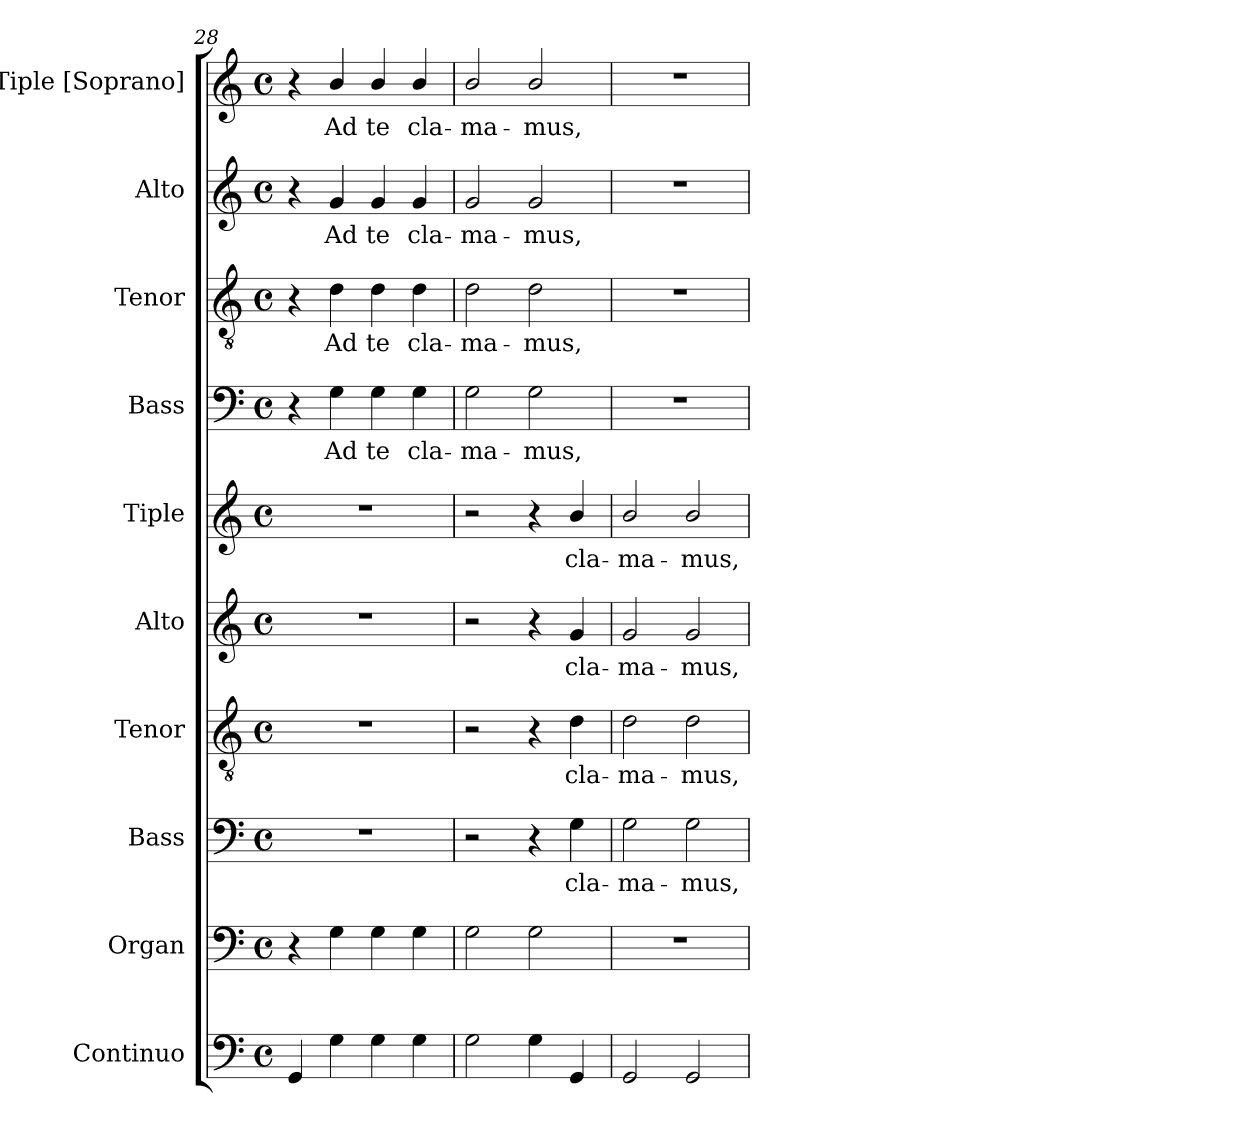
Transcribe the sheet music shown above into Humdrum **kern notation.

**kern	**kern	**kern	**text	**kern	**text	**kern	**text	**kern	**text	**kern	**text	**kern	**text	**kern	**text	**kern	**text
*part10	*part9	*part8	*part8	*part7	*part7	*part6	*part6	*part5	*part5	*part4	*part4	*part3	*part3	*part2	*part2	*part1	*part1
*staff10	*staff9	*staff8	*staff8	*staff7	*staff7	*staff6	*staff6	*staff5	*staff5	*staff4	*staff4	*staff3	*staff3	*staff2	*staff2	*staff1	*staff1
*I"Continuo	*I"Organ	*I"Bass	*	*I"Tenor	*	*I"Alto	*	*I"Tiple	*	*I"Bass	*	*I"Tenor	*	*I"Alto	*	*I"Tiple [Soprano]	*
*I'Cont.	*I'Org.	*I'B.	*	*I'T.	*	*I'A.	*	*	*	*I'B.	*	*I'T.	*	*I'A.	*	*I'S.	*
*clefF4	*clefF4	*clefF4	*	*clefGv2	*	*clefG2	*	*clefG2	*	*clefF4	*	*clefGv2	*	*clefG2	*	*clefG2	*
*	*	*	*	*ITrd7c12	*	*	*	*	*	*	*	*ITrd7c12	*	*	*	*	*
*k[]	*k[]	*k[]	*	*k[]	*	*k[]	*	*k[]	*	*k[]	*	*k[]	*	*k[]	*	*k[]	*
*C:	*C:	*C:	*	*C:	*	*C:	*	*C:	*	*C:	*	*C:	*	*C:	*	*C:	*
*M4/4	*M4/4	*M4/4	*	*M4/4	*	*M4/4	*	*M4/4	*	*M4/4	*	*M4/4	*	*M4/4	*	*M4/4	*
*met(c)	*met(c)	*met(c)	*	*met(c)	*	*met(c)	*	*met(c)	*	*met(c)	*	*met(c)	*	*met(c)	*	*met(c)	*
=28	=28	=28	=28	=28	=28	=28	=28	=28	=28	=28	=28	=28	=28	=28	=28	=28	=28
4GGi/	4r	1r	.	1r	.	1r	.	1r	.	4r	.	4r	.	4r	.	4r	.
!	!	!	!	!	!	!	!	!	!	!	!LO:LY:b:color=#000000	!	!	!	!	!	!
!	!	!	!	!	!	!	!	!	!	!	!	!	!LO:LY:b:color=#000000	!	!	!	!
!	!	!	!	!	!	!	!	!	!	!	!	!	!	!	!LO:LY:b:color=#000000	!	!
!	!	!	!	!	!	!	!	!	!	!	!	!	!	!	!	!	!LO:LY:b:color=#000000
4Gi\	4Gi\	.	.	.	.	.	.	.	.	4Gi\	Ad	4Di\	Ad	4gi/	Ad	4bi/	Ad
!	!	!	!	!	!	!	!	!	!	!	!LO:LY:b:color=#000000	!	!	!	!	!	!
!	!	!	!	!	!	!	!	!	!	!	!	!	!LO:LY:b:color=#000000	!	!	!	!
!	!	!	!	!	!	!	!	!	!	!	!	!	!	!	!LO:LY:b:color=#000000	!	!
!	!	!	!	!	!	!	!	!	!	!	!	!	!	!	!	!	!LO:LY:b:color=#000000
4Gi\	4Gi\	.	.	.	.	.	.	.	.	4Gi\	te	4Di\	te	4gi/	te	4bi/	te
!	!	!	!	!	!	!	!	!	!	!	!LO:LY:b:color=#000000	!	!	!	!	!	!
!	!	!	!	!	!	!	!	!	!	!	!	!	!LO:LY:b:color=#000000	!	!	!	!
!	!	!	!	!	!	!	!	!	!	!	!	!	!	!	!LO:LY:b:color=#000000	!	!
!	!	!	!	!	!	!	!	!	!	!	!	!	!	!	!	!	!LO:LY:b:color=#000000
4Gi\	4Gi\	.	.	.	.	.	.	.	.	4Gi\	cla-	4Di\	cla-	4gi/	cla-	4bi/	cla-
=29	=29	=29	=29	=29	=29	=29	=29	=29	=29	=29	=29	=29	=29	=29	=29	=29	=29
!	!	!	!	!	!	!	!	!	!	!	!LO:LY:b:color=#000000	!	!	!	!	!	!
!	!	!	!	!	!	!	!	!	!	!	!	!	!LO:LY:b:color=#000000	!	!	!	!
!	!	!	!	!	!	!	!	!	!	!	!	!	!	!	!LO:LY:b:color=#000000	!	!
!	!	!	!	!	!	!	!	!	!	!	!	!	!	!	!	!	!LO:LY:b:color=#000000
2Gi\	2Gi\	2r	.	2r	.	2r	.	2r	.	2Gi\	-ma-	2Di\	-ma-	2gi/	-ma-	2bi/	-ma-
!	!	!	!	!	!	!	!	!	!	!	!LO:LY:b:color=#000000	!	!	!	!	!	!
!	!	!	!	!	!	!	!	!	!	!	!	!	!LO:LY:b:color=#000000	!	!	!	!
!	!	!	!	!	!	!	!	!	!	!	!	!	!	!	!LO:LY:b:color=#000000	!	!
!	!	!	!	!	!	!	!	!	!	!	!	!	!	!	!	!	!LO:LY:b:color=#000000
4Gi\	2Gi\	4r	.	4r	.	4r	.	4r	.	2Gi\	-mus,	2Di\	-mus,	2gi/	-mus,	2bi/	-mus,
!	!	!	!LO:LY:b:color=#000000	!	!	!	!	!	!	!	!	!	!	!	!	!	!
!	!	!	!	!	!LO:LY:b:color=#000000	!	!	!	!	!	!	!	!	!	!	!	!
!	!	!	!	!	!	!	!LO:LY:b:color=#000000	!	!	!	!	!	!	!	!	!	!
!	!	!	!	!	!	!	!	!	!LO:LY:b:color=#000000	!	!	!	!	!	!	!	!
4GGi/	.	4Gi\	cla-	4Di\	cla-	4gi/	cla-	4bi/	cla-	.	.	.	.	.	.	.	.
=30	=30	=30	=30	=30	=30	=30	=30	=30	=30	=30	=30	=30	=30	=30	=30	=30	=30
!	!	!	!LO:LY:b:color=#000000	!	!	!	!	!	!	!	!	!	!	!	!	!	!
!	!	!	!	!	!LO:LY:b:color=#000000	!	!	!	!	!	!	!	!	!	!	!	!
!	!	!	!	!	!	!	!LO:LY:b:color=#000000	!	!	!	!	!	!	!	!	!	!
!	!	!	!	!	!	!	!	!	!LO:LY:b:color=#000000	!	!	!	!	!	!	!	!
2GGi/	1r	2Gi\	-ma-	2Di\	-ma-	2gi/	-ma-	2bi/	-ma-	1r	.	1r	.	1r	.	1r	.
!	!	!	!LO:LY:b:color=#000000	!	!	!	!	!	!	!	!	!	!	!	!	!	!
!	!	!	!	!	!LO:LY:b:color=#000000	!	!	!	!	!	!	!	!	!	!	!	!
!	!	!	!	!	!	!	!LO:LY:b:color=#000000	!	!	!	!	!	!	!	!	!	!
!	!	!	!	!	!	!	!	!	!LO:LY:b:color=#000000	!	!	!	!	!	!	!	!
2GGi/	.	2Gi\	-mus,	2Di\	-mus,	2gi/	-mus,	2bi/	-mus,	.	.	.	.	.	.	.	.
=	=	=	=	=	=	=	=	=	=	=	=	=	=	=	=	=	=
*-	*-	*-	*-	*-	*-	*-	*-	*-	*-	*-	*-	*-	*-	*-	*-	*-	*-
